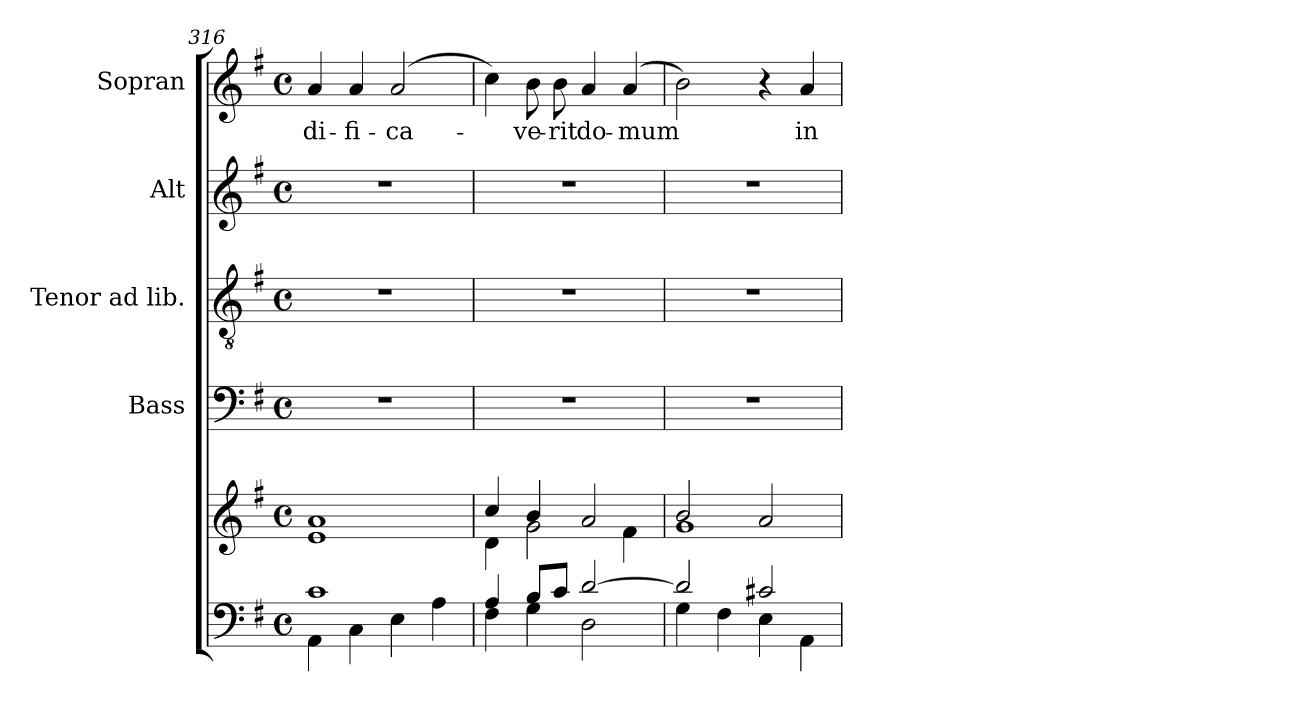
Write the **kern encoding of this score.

**kern	**kern	**kern	**kern	**kern	**kern	**text
*part5	*part5	*part4	*part3	*part2	*part1	*part1
*staff6	*staff5	*staff4	*staff3	*staff2	*staff1	*staff1
*	*	*I"Bass	*I"Tenor ad lib.	*I"Alt	*I"Sopran	*
*	*	*I'B.	*I'T.	*I'A.	*I'S.	*
*clefF4	*clefG2	*clefF4	*clefGv2	*clefG2	*clefG2	*
*k[f#]	*k[f#]	*k[f#]	*k[f#]	*k[f#]	*k[f#]	*
*G:	*G:	*G:	*G:	*G:	*G:	*
*M4/4	*M4/4	*M4/4	*M4/4	*M4/4	*M4/4	*
*met(c)	*met(c)	*met(c)	*met(c)	*met(c)	*met(c)	*
=316	=316	=316	=316	=316	=316	=316
*^	*^	*	*	*	*	*
!	!	!	!	!	!	!	!	!LO:LY:b
1c	4AA\	1a	1e	1r	1r	1r	4a/	di-
!	!	!	!	!	!	!	!	!LO:LY:b
.	4C\	.	.	.	.	.	4a/	-fi-
!	!	!	!	!	!	!	!	!LO:LY:b
.	4E\	.	.	.	.	.	(2a/	-ca-
.	4A\	.	.	.	.	.	.	.
=317	=317	=317	=317	=317	=317	=317	=317	=317
4A/	4F#\	4cc/	4d\	1r	1r	1r	4cc\)	.
!	!	!	!	!	!	!	!	!LO:LY:b
8B/L	4G\	4b/	2g\	.	.	.	8b\	-ve-
!	!	!	!	!	!	!	!	!LO:LY:b
8c/J	.	.	.	.	.	.	8b\	-rit
!	!	!	!	!	!	!	!	!LO:LY:b
[>2d/	2D\	2a/	.	.	.	.	4a/	do-
!	!	!	!	!	!	!	!	!LO:LY:b
.	.	.	4f#\	.	.	.	(4a/	-mum
=318	=318	=318	=318	=318	=318	=318	=318	=318
2d/]	4G\	2b/	1g	1r	1r	1r	2b\)	.
.	4F#\	.	.	.	.	.	.	.
2c#X/	4E\	2a/	.	.	.	.	4r	.
!	!	!	!	!	!	!	!	!LO:LY:b
.	4AA\	.	.	.	.	.	4a/	in-
*v	*v	*	*	*	*	*	*	*
*	*v	*v	*	*	*	*	*
=	=	=	=	=	=	=
*-	*-	*-	*-	*-	*-	*-
